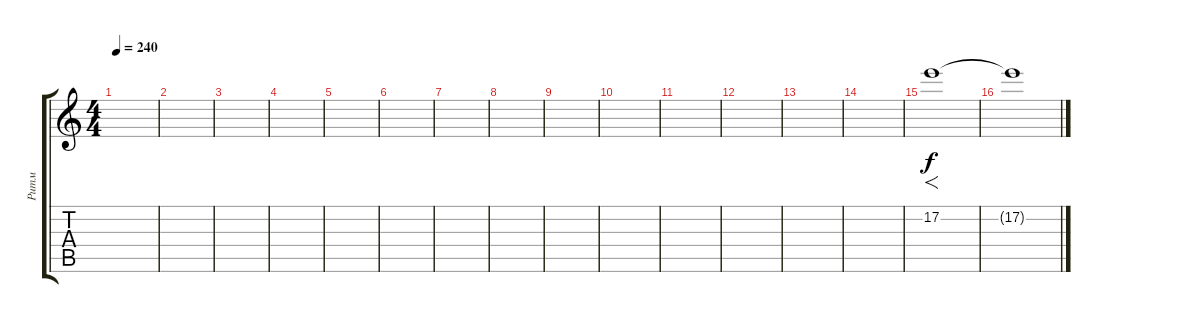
\track ("Ритм" "Ритм") {instrument overdrivenguitar}
\staff {score tabs}
\tuning (E4 B3 G3 D3 A2 E2) {hide}
\ts (4 4)
\tempo 240
\clef g2
\ks c
|
|
|
|
|
|
|
|
|
|
|
|
|
|
17.2.1{f} |
17.2{t}.1
